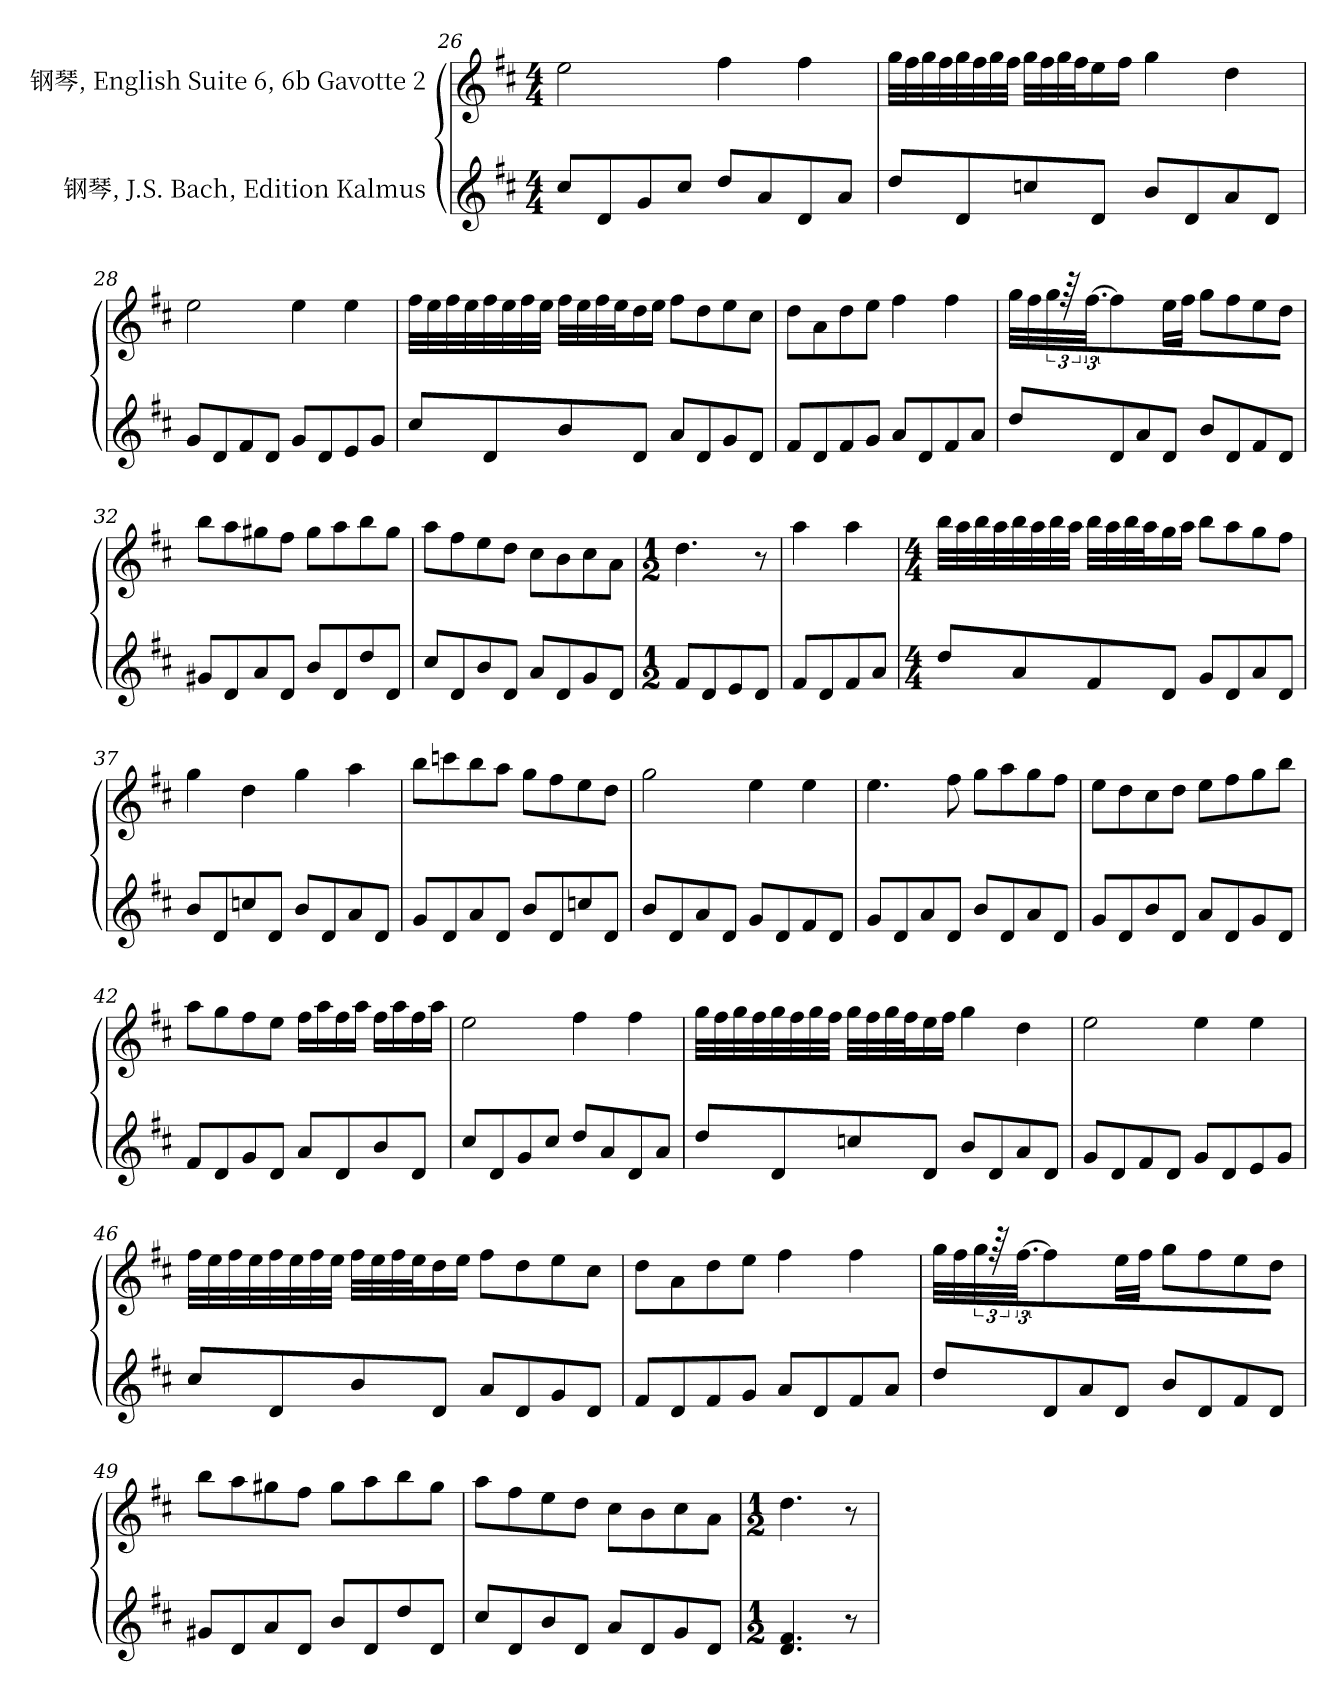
**kern	**kern
*part2	*part1
*staff2	*staff1
*I"钢琴, J.S. Bach, Edition Kalmus	*I"钢琴, English Suite 6, 6b Gavotte 2
*clefG2	*clefG2
*k[f#c#]	*k[f#c#]
*M4/4	*M4/4
=26	=26
8cc#/L	2ee\
8d/	.
8g/	.
8cc#/J	.
8dd/L	4ff#\
8a/	.
8d/	4ff#\
8a/J	.
!!LO:LB:g=z
=27	=27
8dd/L	32gg\LLL
.	32ff#\
.	32gg\
.	32ff#\
8d/	32gg\
.	32ff#\
.	32gg\
.	32ff#\JJJ
8ccn/	32gg\LLL
.	32ff#\
.	32gg\
.	32ff#\J
8d/J	16ee\
.	16ff#\JJ
8b/L	4gg\
8d/	.
8a/	4dd\
8d/J	.
=28	=28
8g/L	2ee\
8d/	.
8f#/	.
8d/J	.
8g/L	4ee\
8d/	.
8e/	4ee\
8g/J	.
=29	=29
8cc#/L	32ff#\LLL
.	32ee\
.	32ff#\
.	32ee\
8d/	32ff#\
.	32ee\
.	32ff#\
.	32ee\JJJ
8b/	32ff#\LLL
.	32ee\
.	32ff#\
.	32ee\J
8d/J	16dd\
.	16ee\JJ
8a/L	8ff#\L
8d/	8dd\
8g/	8ee\
8d/J	8cc#\J
!!LO:LB:g=z
=30	=30
8f#/L	8dd\L
8d/	8a\
8f#/	8dd\
8g/J	8ee\J
8a/L	4ff#\
8d/	.
8f#/	4ff#\
8a/J	.
=31	=31
8dd/L	32gg\LLL
.	32ff#\
.	48gg\JJJ
.	96r
.	[48.ff#\
8d/	4ff#\]
8a/	.
8d/J	16ee\LL
.	16ff#\JJ
8b/L	8gg\L
8d/	8ff#\
8f#/	8ee\
8d/J	8dd\J
=32	=32
8g#X/L	8bb\L
8d/	8aa\
8a/	8gg#X\
8d/J	8ff#\J
8b/L	8gg#\L
8d/	8aa\
8dd/	8bb\
8d/J	8gg#\J
=33	=33
8cc#/L	8aa\L
8d/	8ff#\
8b/	8ee\
8d/J	8dd\J
8a/L	8cc#\L
8d/	8b\
8g/	8cc#\
8d/J	8a\J
!!LO:LB:g=z
=34	=34
*M1/2	*M1/2
8f#/L	4.dd\
8d/	.
8e/	.
8d/J	8r
=35	=35
8f#/L	4aa\
8d/	.
8f#/	4aa\
8a/J	.
=36	=36
*M4/4	*M4/4
8dd/L	32bb\LLL
.	32aa\
.	32bb\
.	32aa\
8a/	32bb\
.	32aa\
.	32bb\
.	32aa\JJJ
8f#/	32bb\LLL
.	32aa\
.	32bb\
.	32aa\J
8d/J	16gg\
.	16aa\JJ
8g/L	8bb\L
8d/	8aa\
8a/	8gg\
8d/J	8ff#\J
!!LO:LB:g=z
=37	=37
8b/L	4gg\
8d/	.
8ccn/	4dd\
8d/J	.
8b/L	4gg\
8d/	.
8a/	4aa\
8d/J	.
=38	=38
8g/L	8bb\L
8d/	8cccn\
8a/	8bb\
8d/J	8aa\J
8b/L	8gg\L
8d/	8ff#\
8ccn/	8ee\
8d/J	8dd\J
=39	=39
8b/L	2gg\
8d/	.
8a/	.
8d/J	.
8g/L	4ee\
8d/	.
8f#/	4ee\
8d/J	.
=40	=40
8g/L	4.ee\
8d/	.
8a/	.
8d/J	8ff#\
8b/L	8gg\L
8d/	8aa\
8a/	8gg\
8d/J	8ff#\J
!!LO:LB:g=z
=41	=41
8g/L	8ee\L
8d/	8dd\
8b/	8cc#\
8d/J	8dd\J
8a/L	8ee\L
8d/	8ff#\
8g/	8gg\
8d/J	8bb\J
=42	=42
8f#/L	8aa\L
8d/	8gg\
8g/	8ff#\
8d/J	8ee\J
8a/L	16ff#\LL
.	16aa\
8d/	16ff#\
.	16aa\JJ
8b/	16ff#\LL
.	16aa\
8d/J	16ff#\
.	16aa\JJ
=43	=43
8cc#/L	2ee\
8d/	.
8g/	.
8cc#/J	.
8dd/L	4ff#\
8a/	.
8d/	4ff#\
8a/J	.
!!LO:PB:g=z
=44	=44
8dd/L	32gg\LLL
.	32ff#\
.	32gg\
.	32ff#\
8d/	32gg\
.	32ff#\
.	32gg\
.	32ff#\JJJ
8ccn/	32gg\LLL
.	32ff#\
.	32gg\
.	32ff#\J
8d/J	16ee\
.	16ff#\JJ
8b/L	4gg\
8d/	.
8a/	4dd\
8d/J	.
=45	=45
8g/L	2ee\
8d/	.
8f#/	.
8d/J	.
8g/L	4ee\
8d/	.
8e/	4ee\
8g/J	.
=46	=46
8cc#/L	32ff#\LLL
.	32ee\
.	32ff#\
.	32ee\
8d/	32ff#\
.	32ee\
.	32ff#\
.	32ee\JJJ
8b/	32ff#\LLL
.	32ee\
.	32ff#\
.	32ee\J
8d/J	16dd\
.	16ee\JJ
8a/L	8ff#\L
8d/	8dd\
8g/	8ee\
8d/J	8cc#\J
!!LO:LB:g=z
=47	=47
8f#/L	8dd\L
8d/	8a\
8f#/	8dd\
8g/J	8ee\J
8a/L	4ff#\
8d/	.
8f#/	4ff#\
8a/J	.
=48	=48
8dd/L	32gg\LLL
.	32ff#\
.	48gg\JJJ
.	96r
.	[48.ff#\
8d/	4ff#\]
8a/	.
8d/J	16ee\LL
.	16ff#\JJ
8b/L	8gg\L
8d/	8ff#\
8f#/	8ee\
8d/J	8dd\J
=49	=49
8g#X/L	8bb\L
8d/	8aa\
8a/	8gg#X\
8d/J	8ff#\J
8b/L	8gg#\L
8d/	8aa\
8dd/	8bb\
8d/J	8gg#\J
=50	=50
8cc#/L	8aa\L
8d/	8ff#\
8b/	8ee\
8d/J	8dd\J
8a/L	8cc#\L
8d/	8b\
8g/	8cc#\
8d/J	8a\J
!!LO:LB:g=z
=51	=51
*M1/2	*M1/2
4.d/ 4.f#/	4.dd\
8r	8r
=	=
*-	*-
